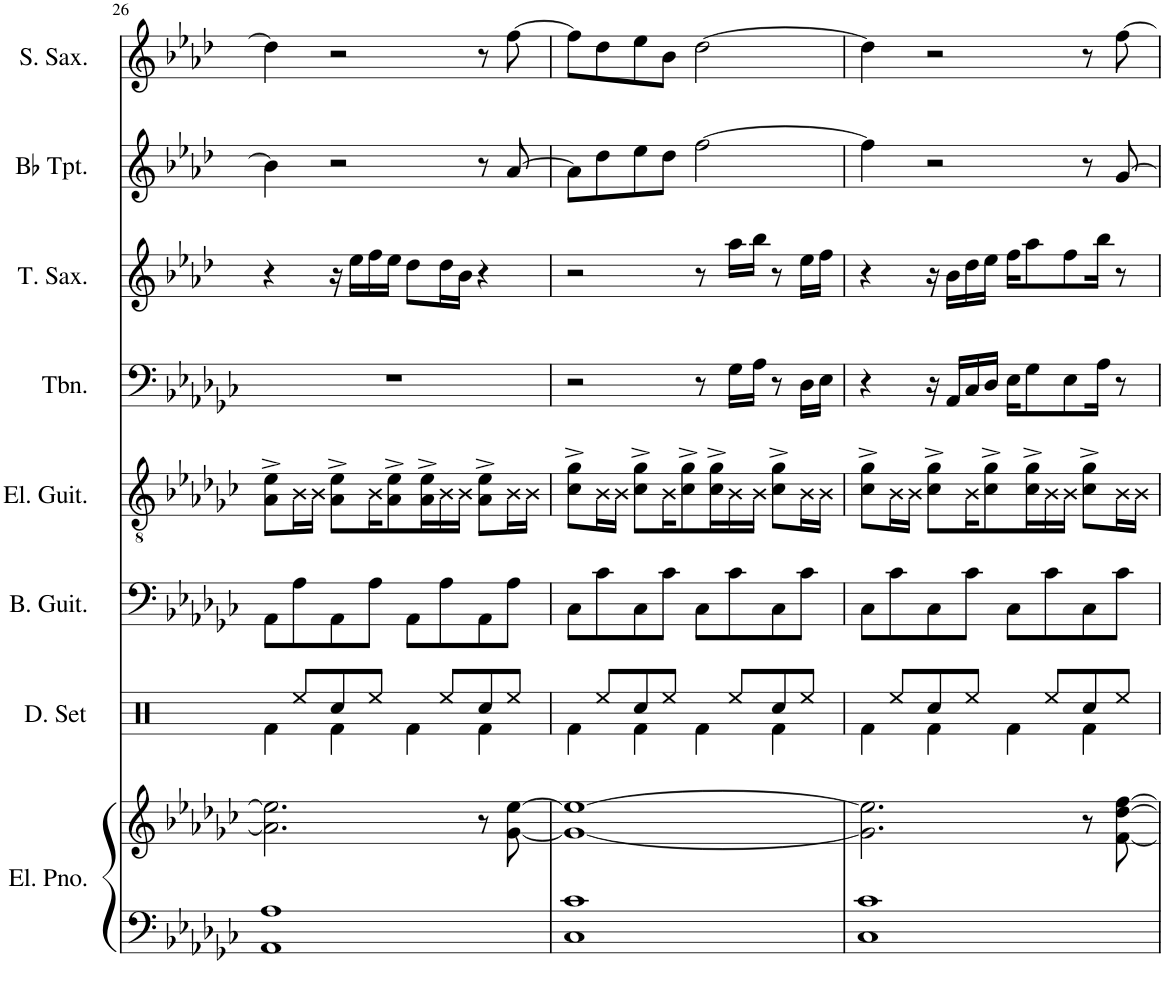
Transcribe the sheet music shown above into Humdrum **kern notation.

**kern	**kern	**kern	**kern	**kern	**kern	**kern	**kern	**kern
*part8	*part8	*part7	*part6	*part5	*part4	*part3	*part2	*part1
*staff9	*staff8	*staff7	*staff6	*staff5	*staff4	*staff3	*staff2	*staff1
*I"Electric Piano	*	*I"Drumset	*I"Bass Guitar	*I"Electric Guitar	*I"Trombone	*I"Tenor Saxophone	*I"Bb Trumpet	*I"Soprano Saxophone
*I'El. Pno.	*	*I'D. Set	*I'B. Guit.	*I'El. Guit.	*I'Tbn.	*I'T. Sax.	*I'Bb Tpt.	*I'S. Sax.
!!LO:PB:g=z
*clefF4	*clefG2	*clefX	*clefF4	*clefGv2	*clefF4	*clefG2	*clefG2	*clefG2
*	*	*	*Trd7c12	*	*	*Trd8c14	*Trd1c2	*Trd1c2
*k[b-e-a-d-g-c-]	*k[b-e-a-d-g-c-]	*k[]	*k[b-e-a-d-g-c-]	*k[b-e-a-d-g-c-]	*k[b-e-a-d-g-c-]	*k[b-e-a-d-]	*k[b-e-a-d-]	*k[b-e-a-d-]
*M4/4	*M4/4	*M4/4	*M4/4	*M4/4	*M4/4	*M4/4	*M4/4	*M4/4
=26	=26	=26	=26	=26	=26	=26	=26	=26
*	*	*^	*	*	*	*	*	*
1AA- 1A-	2.a-\] 2.ee-\]	8ryy	4Rf\	8AA-\L	8A-\^ 8e-\^L	1r	4r	4b-\]	4dd-\]
.	.	8Ree/L	.	8A-\	16B-\L	.	.	.	.
.	.	.	.	.	16B-\JJ	.	.	.	.
.	.	8Rcc/	4Rf\	8AA-\	8A-\^ 8e-\^L	.	16r	2r	2r
.	.	.	.	.	.	.	16ee-\LL	.	.
.	.	8Ree/J	.	8A-\J	16B-\K	.	16ff\	.	.
.	.	.	.	.	8A-\^ 8e-\^	.	16ee-\JJ	.	.
.	.	8ryy	4Rf\	8AA-\L	.	.	8dd-\L	.	.
.	.	.	.	.	16A-\^ 16e-\^L	.	.	.	.
.	.	8Ree/L	.	8A-\	16B-\	.	16dd-\L	.	.
.	.	.	.	.	16B-\JJ	.	16b-\JJ	.	.
.	8r	8Rcc/	4Rf\	8AA-\	8A-\^ 8e-\^L	.	4r	8r	8r
.	[8g-\ [8ee-\	8Ree/J	.	8A-\J	16B-\L	.	.	[8a-/	[8ff\
.	.	.	.	.	16B-\JJ	.	.	.	.
=27	=27	=27	=27	=27	=27	=27	=27	=27	=27
1C- 1c-	1g-_ 1ee-_	8ryy	4Rf\	8C-\L	8c-\^ 8g-\^L	2r	2r	8a-\L]	8ff\L]
.	.	8Ree/L	.	8c-\	16B-\L	.	.	8dd-\	8dd-\
.	.	.	.	.	16B-\JJ	.	.	.	.
.	.	8Rcc/	4Rf\	8C-\	8c-\^ 8g-\^L	.	.	8ee-\	8ee-\
.	.	8Ree/J	.	8c-\J	16B-\K	.	.	8dd-\J	8b-\J
.	.	.	.	.	8c-\^ 8g-\^	.	.	.	.
.	.	8ryy	4Rf\	8C-\L	.	8r	8r	[2ff\	[2dd-\
.	.	.	.	.	16c-\^ 16g-\^L	.	.	.	.
.	.	8Ree/L	.	8c-\	16B-\	16G-\LL	16aa-\LL	.	.
.	.	.	.	.	16B-\JJ	16A-\JJ	16bb-\JJ	.	.
.	.	8Rcc/	4Rf\	8C-\	8c-\^ 8g-\^L	8r	8r	.	.
.	.	8Ree/J	.	8c-\J	16B-\L	16D-\LL	16ee-\LL	.	.
.	.	.	.	.	16B-\JJ	16E-\JJ	16ff\JJ	.	.
=28	=28	=28	=28	=28	=28	=28	=28	=28	=28
1C- 1c-	2.g-\] 2.ee-\]	8ryy	4Rf\	8C-\L	8c-\^ 8g-\^L	4r	4r	4ff\]	4dd-\]
.	.	8Ree/L	.	8c-\	16B-\L	.	.	.	.
.	.	.	.	.	16B-\JJ	.	.	.	.
.	.	8Rcc/	4Rf\	8C-\	8c-\^ 8g-\^L	16r	16r	2r	2r
.	.	.	.	.	.	16AA-/LL	16b-\LL	.	.
.	.	8Ree/J	.	8c-\J	16B-\K	16C-/	16dd-\	.	.
.	.	.	.	.	8c-\^ 8g-\^	16D-/JJ	16ee-\JJ	.	.
.	.	8ryy	4Rf\	8C-\L	.	16E-\KL	16ff\KL	.	.
.	.	.	.	.	16c-\^ 16g-\^L	8G-\	8aa-\	.	.
.	.	8Ree/L	.	8c-\	16B-\	.	.	.	.
.	.	.	.	.	16B-\JJ	8E-\	8ff\	.	.
.	8r	8Rcc/	4Rf\	8C-\	8c-\^ 8g-\^L	.	.	8r	8r
.	.	.	.	.	.	16A-\Jk	16bb-\Jk	.	.
.	[8f\ [8dd-\ [8ff\	8Ree/J	.	8c-\J	16B-\L	8r	8r	[8g/	[8ff\
.	.	.	.	.	16B-\JJ	.	.	.	.
*	*	*v	*v	*	*	*	*	*	*
=	=	=	=	=	=	=	=	=
*-	*-	*-	*-	*-	*-	*-	*-	*-
